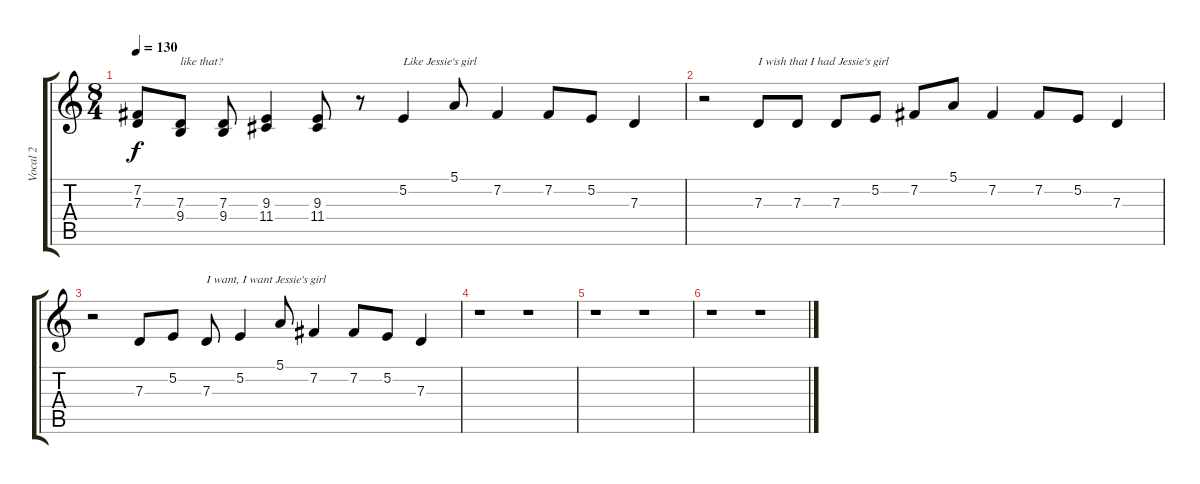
\track ("Vocal 2" "Vocal 2") {instrument lead2sawtooth}
\staff {score tabs}
\tuning (E4 B3 G3 D3 A2 E2) {hide}
\ts (8 4)
\tempo 130
\clef g2
\ks c
(7.2{t} 7.3{t}).8{dy f} (7.3 9.4).8{txt "like that? "} (7.3 9.4).8 (9.3 11.4).4 (9.3 11.4).8 r.8 5.2.4{txt "Like Jessie's girl"} 5.1.8 7.2.4 7.2.8 5.2.8 7.3.4 |
r.2 7.3.8{txt "I wish that I had Jessie's girl "} 7.3.8 7.3.8 5.2.8 7.2.8 5.1.8 7.2.4 7.2.8 5.2.8 7.3.4 |
r.2 7.3.8 5.2.8 7.3.8{txt "I want, I want Jessie's girl"} 5.2.4 5.1.8 7.2.4 7.2.8 5.2.8 7.3.4 |
r.1 r.1 |
r.1 r.1 |
r.1 r.1
